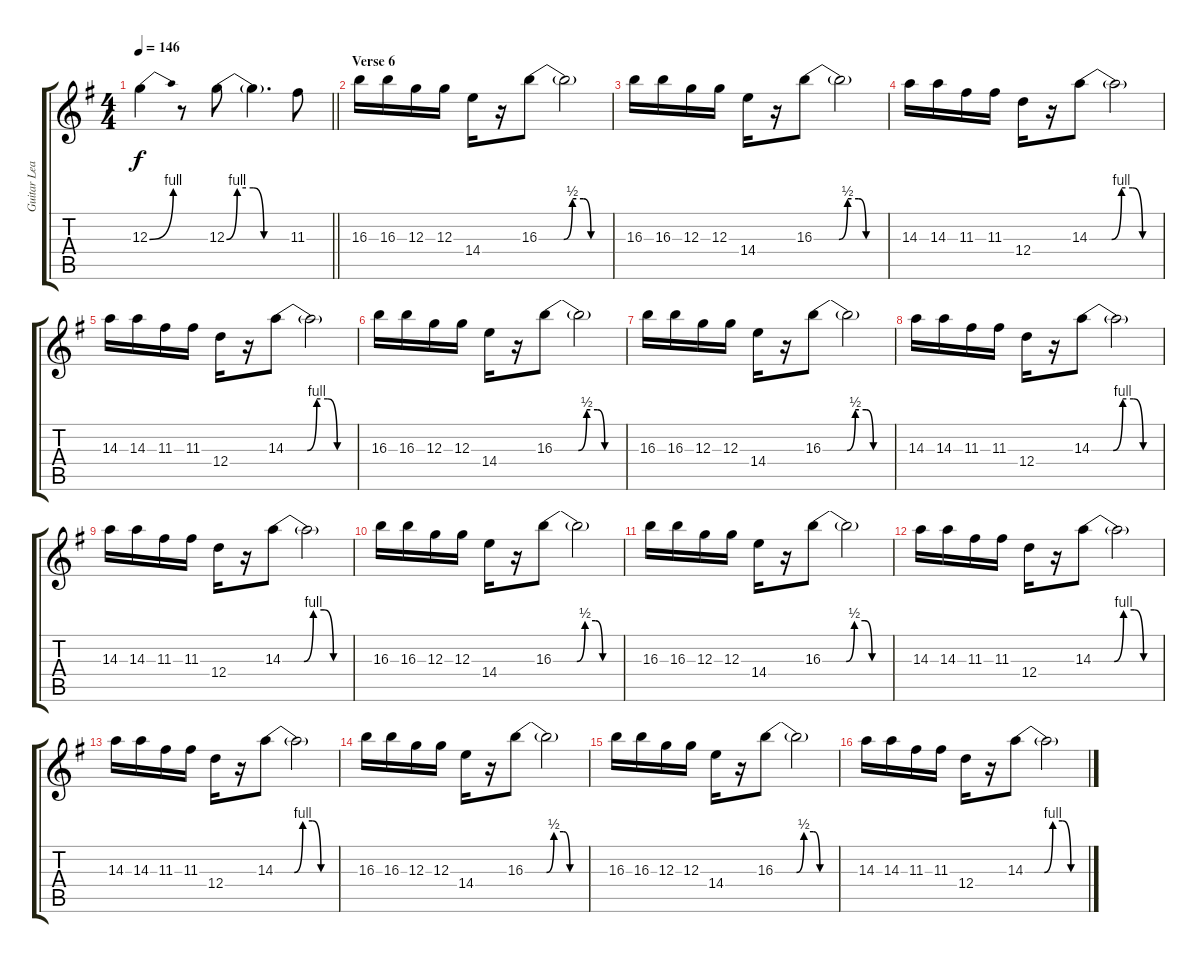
\track ("Guitar Leads 1" "Guitar Lea") {instrument overdrivenguitar}
\staff {score tabs}
\tuning (E4 B3 G3 D3 A2 E2) {hide}
\ts (4 4)
\tempo 146
\clef g2
\barLineRight lightlight
\ks g
12.3{be (bend 0 0 60 4)}.4{dy f} r.8 12.3{be (custom 0 0 10 4 25 4 35 0 45 0 60 0)}.8 12.3{t}.4{d} 11.3.8 |
\section ("" "Verse 6")
16.3.16 16.3.16 12.3.16 12.3.16 14.4.16 r.16 16.3{be (custom 0 0 20 0 27 2 36 2 42 0 60 0)}.8 16.3{t}.2 |
16.3.16 16.3.16 12.3.16 12.3.16 14.4.16 r.16 16.3{be (custom 0 0 20 0 27 2 36 2 42 0 60 0)}.8 16.3{t}.2 |
14.3.16 14.3.16 11.3.16 11.3.16 12.4.16 r.16 14.3{be (custom 0 0 18 0 26 4 35 4 43 0 60 0)}.8 14.3{t}.2 |
14.3.16 14.3.16 11.3.16 11.3.16 12.4.16 r.16 14.3{be (custom 0 0 18 0 26 4 35 4 43 0 60 0)}.8 14.3{t}.2 |
16.3.16 16.3.16 12.3.16 12.3.16 14.4.16 r.16 16.3{be (custom 0 0 20 0 27 2 36 2 42 0 60 0)}.8 16.3{t}.2 |
16.3.16 16.3.16 12.3.16 12.3.16 14.4.16 r.16 16.3{be (custom 0 0 20 0 27 2 36 2 42 0 60 0)}.8 16.3{t}.2 |
14.3.16 14.3.16 11.3.16 11.3.16 12.4.16 r.16 14.3{be (custom 0 0 18 0 26 4 35 4 43 0 60 0)}.8 14.3{t}.2 |
14.3.16 14.3.16 11.3.16 11.3.16 12.4.16 r.16 14.3{be (custom 0 0 18 0 26 4 35 4 43 0 60 0)}.8 14.3{t}.2 |
16.3.16 16.3.16 12.3.16 12.3.16 14.4.16 r.16 16.3{be (custom 0 0 20 0 27 2 36 2 42 0 60 0)}.8 16.3{t}.2 |
16.3.16 16.3.16 12.3.16 12.3.16 14.4.16 r.16 16.3{be (custom 0 0 20 0 27 2 36 2 42 0 60 0)}.8 16.3{t}.2 |
14.3.16 14.3.16 11.3.16 11.3.16 12.4.16 r.16 14.3{be (custom 0 0 18 0 26 4 35 4 43 0 60 0)}.8 14.3{t}.2 |
14.3.16 14.3.16 11.3.16 11.3.16 12.4.16 r.16 14.3{be (custom 0 0 18 0 26 4 35 4 43 0 60 0)}.8 14.3{t}.2 |
16.3.16 16.3.16 12.3.16 12.3.16 14.4.16 r.16 16.3{be (custom 0 0 20 0 27 2 36 2 42 0 60 0)}.8 16.3{t}.2 |
16.3.16 16.3.16 12.3.16 12.3.16 14.4.16 r.16 16.3{be (custom 0 0 20 0 27 2 36 2 42 0 60 0)}.8 16.3{t}.2 |
14.3.16 14.3.16 11.3.16 11.3.16 12.4.16 r.16 14.3{be (custom 0 0 18 0 26 4 35 4 43 0 60 0)}.8 14.3{t}.2
